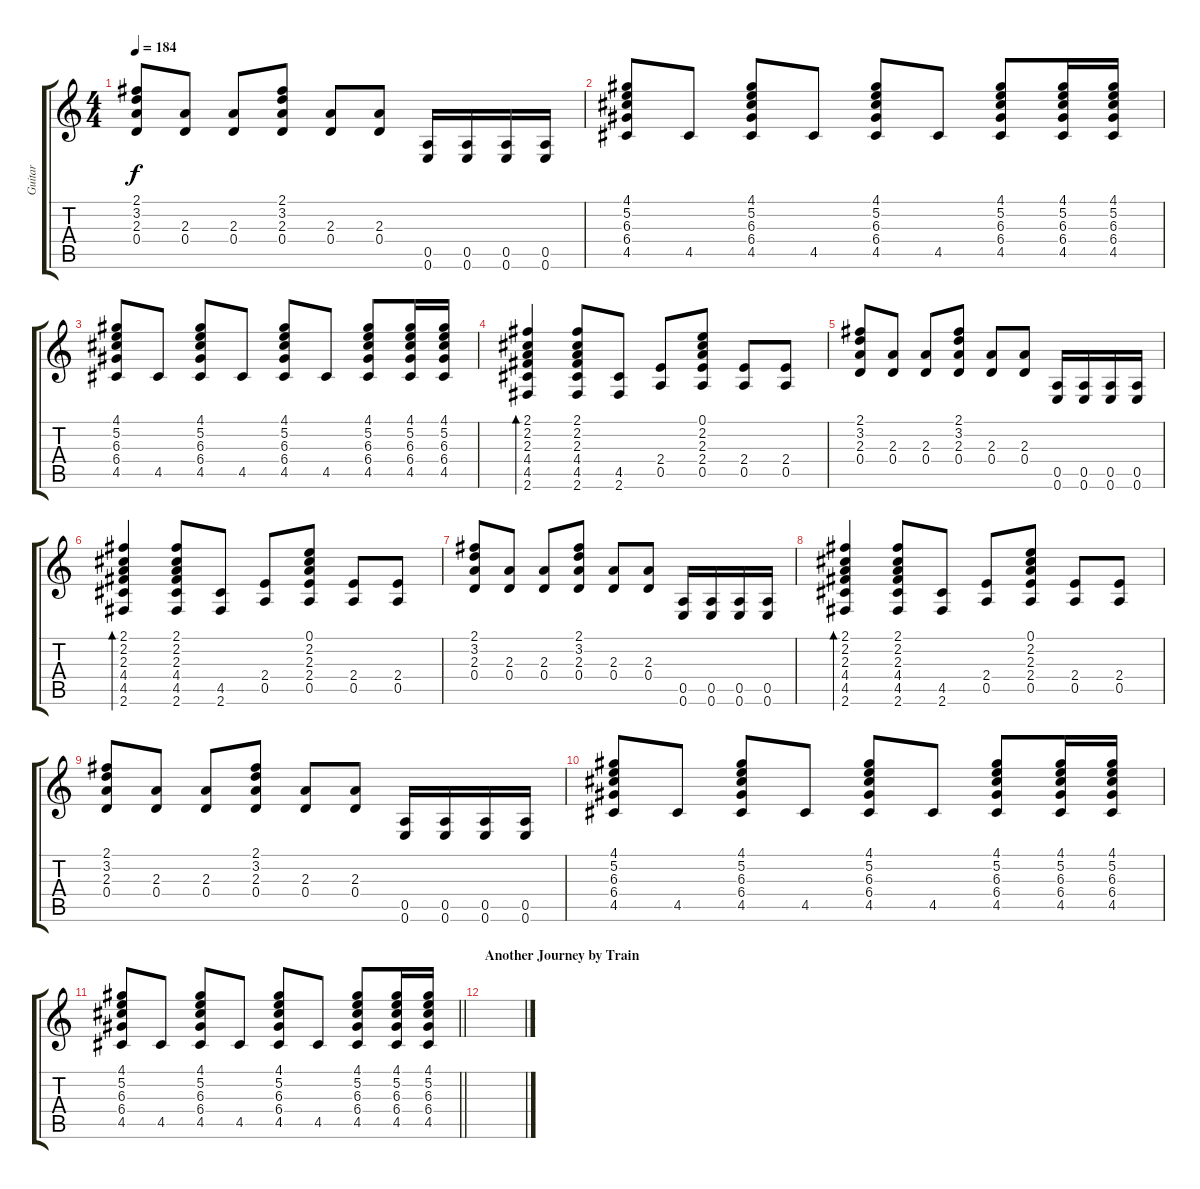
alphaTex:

\track ("Guitar" "Guitar") {instrument electricguitarclean}
\staff {score tabs}
\tuning (E4 B3 G3 D3 A2 E2) {hide}
\ts (4 4)
\tempo 184
\clef g2
\ks c
(2.1 3.2 2.3 0.4).8{dy f} (2.3 0.4).8 (2.3 0.4).8 (2.1 3.2 2.3 0.4).8 (2.3 0.4).8 (2.3 0.4).8 (0.5 0.6).16 (0.5 0.6).16 (0.5 0.6).16 (0.5 0.6).16 |
(4.1 5.2 6.3 6.4 4.5).8 4.5.8 (4.1 5.2 6.3 6.4 4.5).8 4.5.8 (4.1 5.2 6.3 6.4 4.5).8 4.5.8 (4.1 5.2 6.3 6.4 4.5).8 (4.1 5.2 6.3 6.4 4.5).16 (4.1 5.2 6.3 6.4 4.5).16 |
(4.1 5.2 6.3 6.4 4.5).8 4.5.8 (4.1 5.2 6.3 6.4 4.5).8 4.5.8 (4.1 5.2 6.3 6.4 4.5).8 4.5.8 (4.1 5.2 6.3 6.4 4.5).8 (4.1 5.2 6.3 6.4 4.5).16 (4.1 5.2 6.3 6.4 4.5).16 |
(2.1 2.2 2.3 4.4 4.5 2.6).4{bd 120} (2.1 2.2 2.3 4.4 4.5 2.6).8 (4.5 2.6).8 (2.4 0.5).8 (0.1 2.2 2.3 2.4 0.5).8 (2.4 0.5).8 (2.4 0.5).8 |
(2.1 3.2 2.3 0.4).8 (2.3 0.4).8 (2.3 0.4).8 (2.1 3.2 2.3 0.4).8 (2.3 0.4).8 (2.3 0.4).8 (0.5 0.6).16 (0.5 0.6).16 (0.5 0.6).16 (0.5 0.6).16 |
(2.1 2.2 2.3 4.4 4.5 2.6).4{bd 120} (2.1 2.2 2.3 4.4 4.5 2.6).8 (4.5 2.6).8 (2.4 0.5).8 (0.1 2.2 2.3 2.4 0.5).8 (2.4 0.5).8 (2.4 0.5).8 |
(2.1 3.2 2.3 0.4).8 (2.3 0.4).8 (2.3 0.4).8 (2.1 3.2 2.3 0.4).8 (2.3 0.4).8 (2.3 0.4).8 (0.5 0.6).16 (0.5 0.6).16 (0.5 0.6).16 (0.5 0.6).16 |
(2.1 2.2 2.3 4.4 4.5 2.6).4{bd 120} (2.1 2.2 2.3 4.4 4.5 2.6).8 (4.5 2.6).8 (2.4 0.5).8 (0.1 2.2 2.3 2.4 0.5).8 (2.4 0.5).8 (2.4 0.5).8 |
(2.1 3.2 2.3 0.4).8 (2.3 0.4).8 (2.3 0.4).8 (2.1 3.2 2.3 0.4).8 (2.3 0.4).8 (2.3 0.4).8 (0.5 0.6).16 (0.5 0.6).16 (0.5 0.6).16 (0.5 0.6).16 |
(4.1 5.2 6.3 6.4 4.5).8 4.5.8 (4.1 5.2 6.3 6.4 4.5).8 4.5.8 (4.1 5.2 6.3 6.4 4.5).8 4.5.8 (4.1 5.2 6.3 6.4 4.5).8 (4.1 5.2 6.3 6.4 4.5).16 (4.1 5.2 6.3 6.4 4.5).16 |
\barLineRight lightlight
(4.1 5.2 6.3 6.4 4.5).8 4.5.8 (4.1 5.2 6.3 6.4 4.5).8 4.5.8 (4.1 5.2 6.3 6.4 4.5).8 4.5.8 (4.1 5.2 6.3 6.4 4.5).8 (4.1 5.2 6.3 6.4 4.5).16 (4.1 5.2 6.3 6.4 4.5).16 |
\section ("" "Another Journey by Train")
